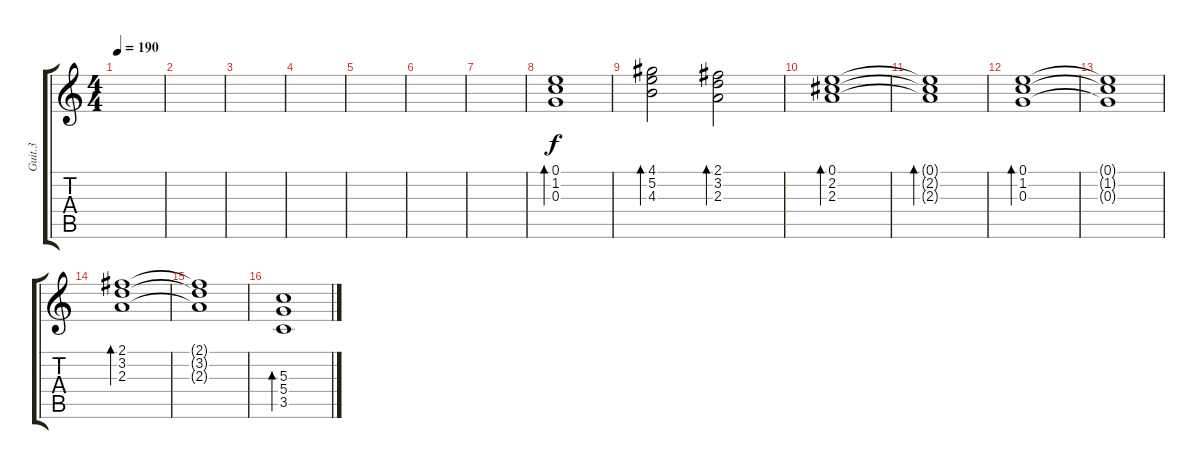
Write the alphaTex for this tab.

\track ("Guit.3" "Guit.3") {instrument electricguitarclean}
\staff {score tabs}
\tuning (E4 B3 G3 D3 A2 E2) {hide}
\ts (4 4)
\tempo 190
\clef g2
\ks c
|
|
|
|
|
|
|
(0.1 1.2 0.3).1{bd 480} |
(4.1 5.2 4.3).2{bd 480} (2.1 3.2 2.3).2{bd 480} |
(0.1 2.2 2.3).1{bd 480} |
(0.1{t} 2.2{t} 2.3{t}).1{bd 480} |
(0.1 1.2 0.3).1{bd 480} |
(0.1{t} 1.2{t} 0.3{t}).1 |
(2.1 3.2 2.3).1{bd 480} |
(2.1{t} 3.2{t} 2.3{t}).1 |
(5.3 5.4 3.5).1{bd 480}
